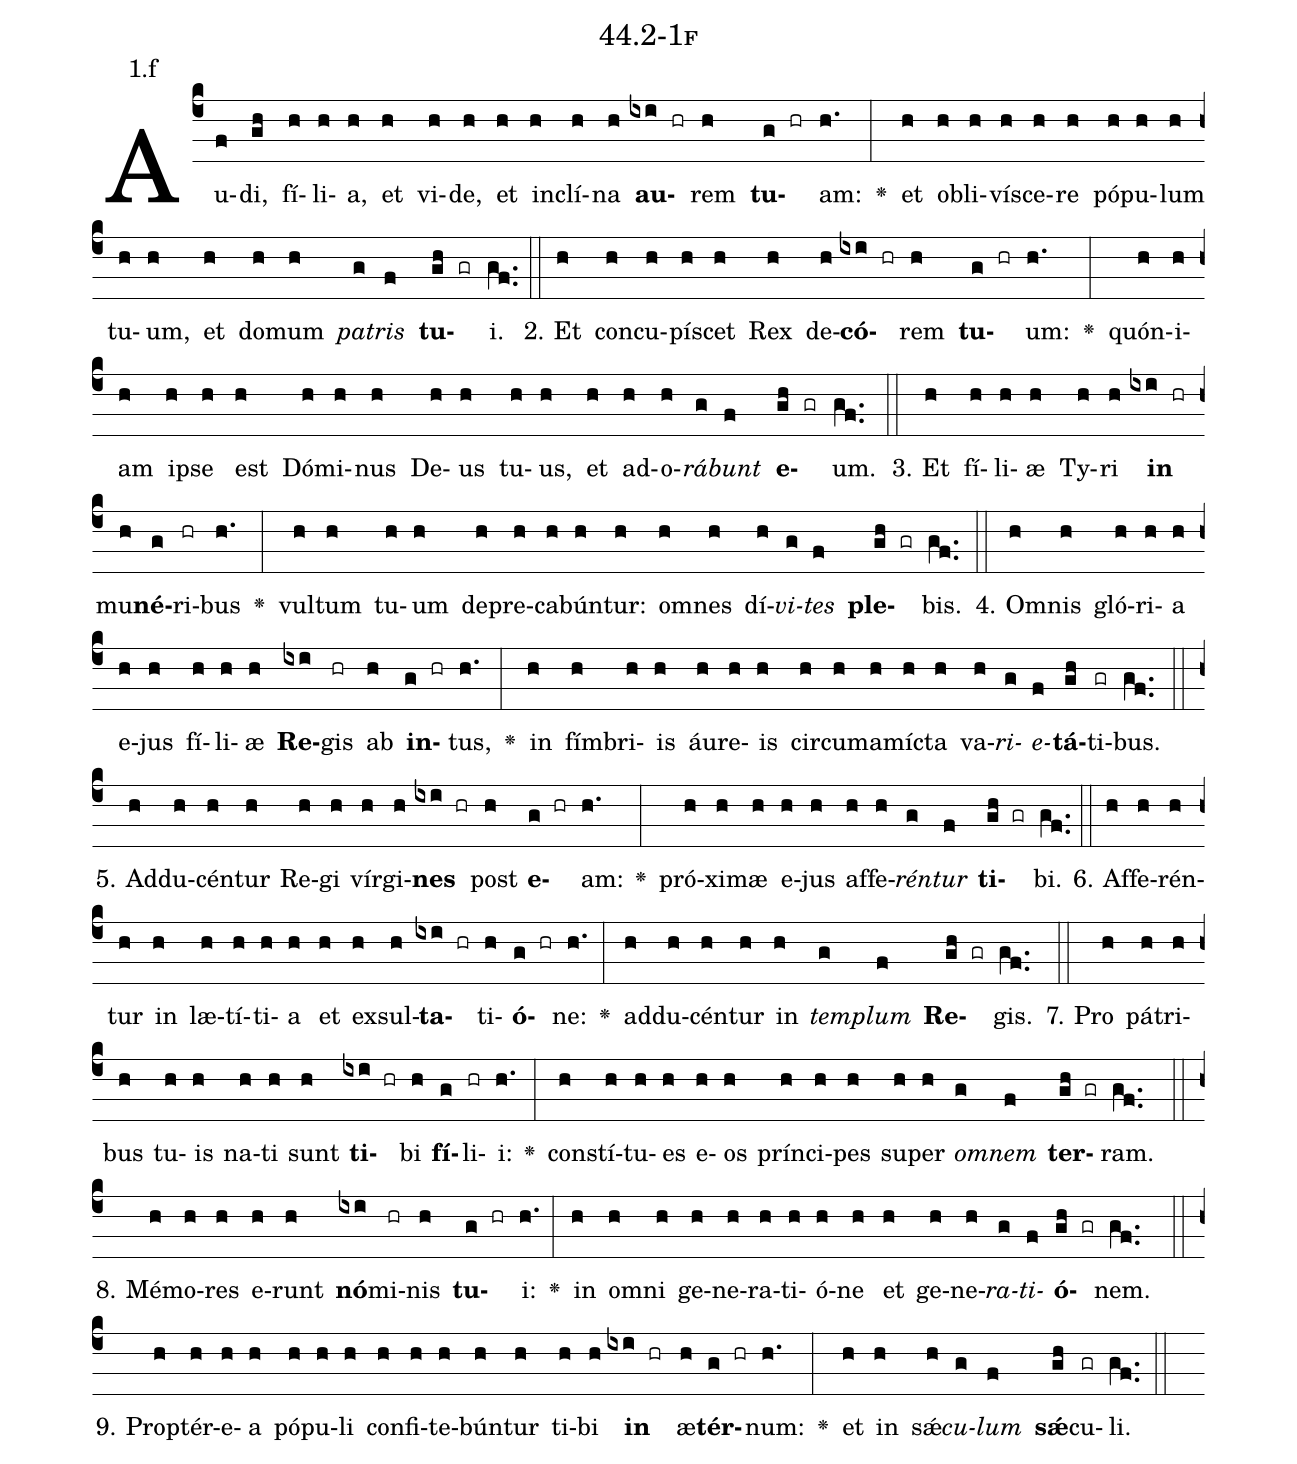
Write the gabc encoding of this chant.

name: 44.2-1f;
annotation: 1.f;
%%
(c4)Au(f)di,(gh) fí(h)li(h)a,(h) et(h) vi(h)de,(h) et(h) in(h)clí(h)na(h) <b>au</b>(ixi hr)rem(h) <b>tu</b>(g hr)am:(h.) <v>\greheightstar</v>(:) et(h) ob(h)li(h)ví(h)sce(h)re(h) pó(h)pu(h)lum(h) tu(h)um,(h) et(h) do(h)mum(h) <i>pa</i>(g)<i>tris</i>(f) <b>tu</b>(gh gr)i.(gf..) (::)
2. Et(h) con(h)cu(h)pí(h)scet(h) Rex(h) de(h)<b>có</b>(ixi hr)rem(h) <b>tu</b>(g hr)um:(h.) <v>\greheightstar</v>(:) quón(h)i(h)am(h) ip(h)se(h) est(h) Dó(h)mi(h)nus(h) De(h)us(h) tu(h)us,(h) et(h) ad(h)o(h)<i>rá</i>(g)<i>bunt</i>(f) <b>e</b>(gh gr)um.(gf..) (::)
3. Et(h) fí(h)li(h)æ(h) Ty(h)ri(h) <b>in</b>(ixi hr) mu(h)<b>né</b>(g)ri(hr)bus(h.) <v>\greheightstar</v>(:) vul(h)tum(h) tu(h)um(h) de(h)pre(h)ca(h)bún(h)tur:(h) om(h)nes(h) dí(h)<i>vi</i>(g)<i>tes</i>(f) <b>ple</b>(gh gr)bis.(gf..) (::)
4. Om(h)nis(h) gló(h)ri(h)a(h) e(h)jus(h) fí(h)li(h)æ(h) <b>Re</b>(ixi)gis(hr) ab(h) <b>in</b>(g hr)tus,(h.) <v>\greheightstar</v>(:) in(h) fím(h)bri(h)is(h) áu(h)re(h)is(h) cir(h)cum(h)a(h)míc(h)ta(h) va(h)<i>ri</i>(g)<i>e</i>(f)<b>tá</b>(gh)ti(gr)bus.(gf..) (::)
5. Ad(h)du(h)cén(h)tur(h) Re(h)gi(h) vír(h)gi(h)<b>nes</b>(ixi hr) post(h) <b>e</b>(g hr)am:(h.) <v>\greheightstar</v>(:) pró(h)xi(h)mæ(h) e(h)jus(h) af(h)fe(h)<i>rén</i>(g)<i>tur</i>(f) <b>ti</b>(gh gr)bi.(gf..) (::)
6. Af(h)fe(h)rén(h)tur(h) in(h) læ(h)tí(h)ti(h)a(h) et(h) ex(h)sul(h)<b>ta</b>(ixi hr)ti(h)<b>ó</b>(g hr)ne:(h.) <v>\greheightstar</v>(:) ad(h)du(h)cén(h)tur(h) in(h) <i>tem</i>(g)<i>plum</i>(f) <b>Re</b>(gh gr)gis.(gf..) (::)
7. Pro(h) pá(h)tri(h)bus(h) tu(h)is(h) na(h)ti(h) sunt(h) <b>ti</b>(ixi hr)bi(h) <b>fí</b>(g)li(hr)i:(h.) <v>\greheightstar</v>(:) con(h)stí(h)tu(h)es(h) e(h)os(h) prín(h)ci(h)pes(h) su(h)per(h) <i>om</i>(g)<i>nem</i>(f) <b>ter</b>(gh gr)ram.(gf..) (::)
8. Mé(h)mo(h)res(h) e(h)runt(h) <b>nó</b>(ixi)mi(hr)nis(h) <b>tu</b>(g hr)i:(h.) <v>\greheightstar</v>(:) in(h) om(h)ni(h) ge(h)ne(h)ra(h)ti(h)ó(h)ne(h) et(h) ge(h)ne(h)<i>ra</i>(g)<i>ti</i>(f)<b>ó</b>(gh gr)nem.(gf..) (::)
9. Prop(h)tér(h)e(h)a(h) pó(h)pu(h)li(h) con(h)fi(h)te(h)bún(h)tur(h) ti(h)bi(h) <b>in</b>(ixi hr) æ(h)<b>tér</b>(g hr)num:(h.) <v>\greheightstar</v>(:) et(h) in(h) sǽ(h)<i>cu</i>(g)<i>lum</i>(f) <b>sǽ</b>(gh)cu(gr)li.(gf..) (::)
